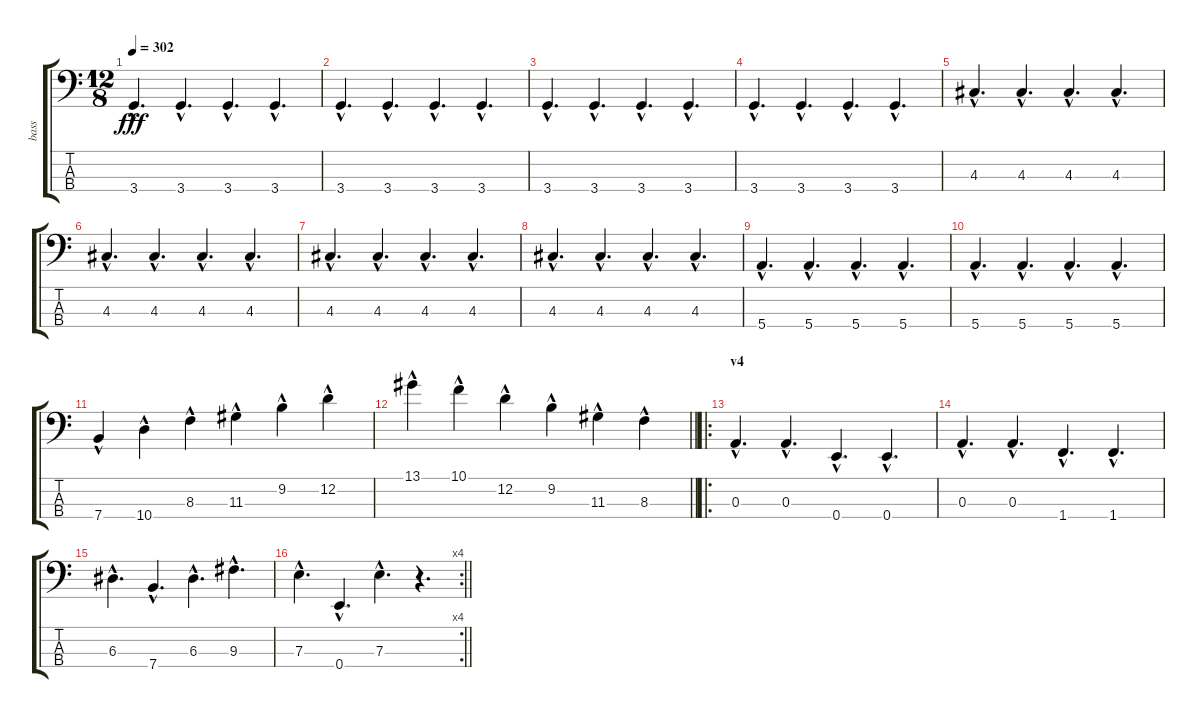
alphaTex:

\track ("bass" "bass") {instrument electricbassfinger}
\staff {score tabs}
\tuning (G2 D2 A1 E1) {hide}
\ts (12 8)
\tempo 302
\clef f4
\ks c
3.4{hac}.4{d dy fff} 3.4{hac}.4{d} 3.4{hac}.4{d} 3.4{hac}.4{d} |
3.4{hac}.4{d} 3.4{hac}.4{d} 3.4{hac}.4{d} 3.4{hac}.4{d} |
3.4{hac}.4{d} 3.4{hac}.4{d} 3.4{hac}.4{d} 3.4{hac}.4{d} |
3.4{hac}.4{d} 3.4{hac}.4{d} 3.4{hac}.4{d} 3.4{hac}.4{d} |
4.3{hac}.4{d} 4.3{hac}.4{d} 4.3{hac}.4{d} 4.3{hac}.4{d} |
4.3{hac}.4{d} 4.3{hac}.4{d} 4.3{hac}.4{d} 4.3{hac}.4{d} |
4.3{hac}.4{d} 4.3{hac}.4{d} 4.3{hac}.4{d} 4.3{hac}.4{d} |
4.3{hac}.4{d} 4.3{hac}.4{d} 4.3{hac}.4{d} 4.3{hac}.4{d} |
5.4{hac}.4{d} 5.4{hac}.4{d} 5.4{hac}.4{d} 5.4{hac}.4{d} |
5.4{hac}.4{d} 5.4{hac}.4{d} 5.4{hac}.4{d} 5.4{hac}.4{d} |
7.4{hac}.4 10.4{hac}.4 8.3{hac}.4 11.3{hac}.4 9.2{hac}.4 12.2{hac}.4 |
\barLineRight lightlight
13.1{hac}.4 10.1{hac}.4 12.2{hac}.4 9.2{hac}.4 11.3{hac}.4 8.3{hac}.4 |
\ro
\section ("" "v4")
0.3{hac}.4{d} 0.3{hac}.4{d} 0.4{hac}.4{d} 0.4{hac}.4{d} |
0.3{hac}.4{d} 0.3{hac}.4{d} 1.4{hac}.4{d} 1.4{hac}.4{d} |
6.3{hac}.4{d} 7.4{hac}.4{d} 6.3{hac}.4{d} 9.3{hac}.4{d} |
\rc 4
\barLineRight lightlight
7.3{hac}.4{d} 0.4{hac}.4{d} 7.3{hac}.4{d} r.4{d}
